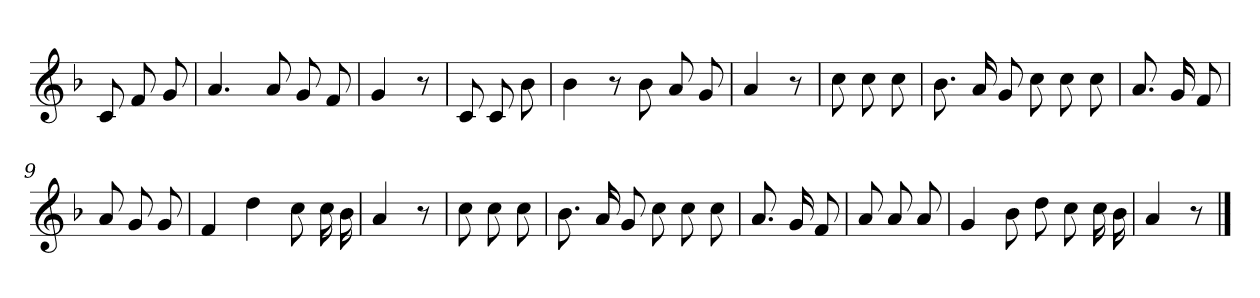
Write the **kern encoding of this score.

**kern
*part1
*staff1
*clefG2
*k[b-]
*F:
=
8c
8f
8g
=1
4.a
8a
8g
8f
=2
4g
8r
=3
8c
8c
8b-
=4
4b-
8r
8b-
8a
8g
=5
4a
8r
=6
8cc
8cc
8cc
=7
8.b-
16a
8g
8cc
8cc
8cc
=8
8.a
16g
8f
=9
8a
8g
8g
=10
4f
4dd
8cc
16cc
16b-
=11
4a
8r
=12
8cc
8cc
8cc
=13
8.b-
16a
8g
8cc
8cc
8cc
=14
8.a
16g
8f
=15
8a
8a
8a
=16
4g
8b-
8dd
8cc
16cc
16b-
=17
4a
8r
==
*-
